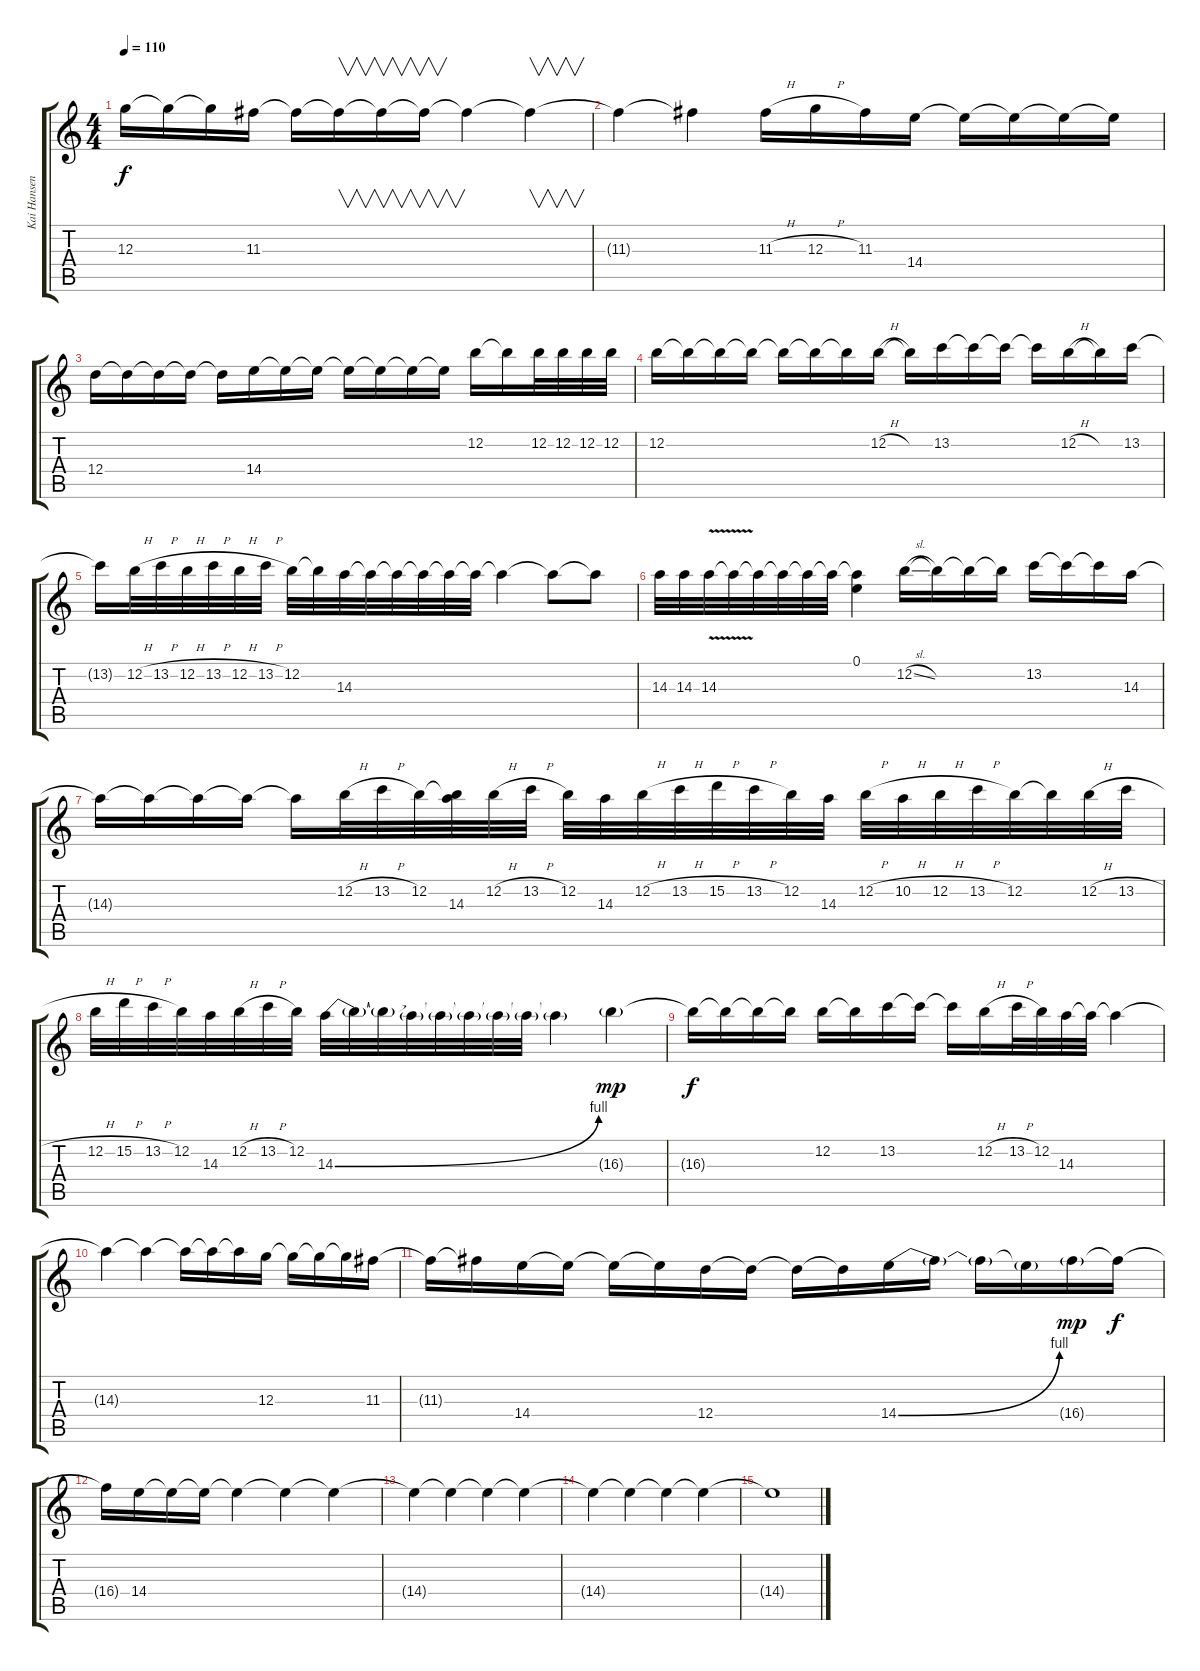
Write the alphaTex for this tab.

\track ("Kai Hansen" "Kai Hansen") {instrument distortionguitar}
\staff {score tabs}
\tuning (E4 B3 G3 D3 A2 E2) {hide}
\ts (4 4)
\tempo 110
\clef g2
\ks c
12.3{t}.16{dy f} 12.3{t}.16 12.3{t}.16 11.3.16 11.3{t}.16 11.3{t}.16{v} 11.3{t}.16{v} 11.3{t}.16{v} 11.3{t}.4 11.3{t}.4{v} |
11.3{t}.4 11.3{t}.4 11.3{h}.16 12.3{h}.16 11.3.16 14.4.16 14.4{t}.16 14.4{t}.16 14.4{t}.16 14.4{t}.16 |
12.4.16 12.4{t}.16 12.4{t}.16 12.4{t}.16 12.4{t}.16 14.4.16 14.4{t}.16 14.4{t}.16 14.4{t}.16 14.4{t}.16 14.4{t}.16 14.4{t}.16 12.2.16 12.2{t}.16 12.2.32 12.2.32 12.2.32 12.2.32 |
12.2.16 12.2{t}.16 12.2{t}.16 12.2{t}.16 12.2{t}.16 12.2{t}.16 12.2{t}.16 12.2{h}.16 12.2{t}.16 13.2.16 13.2{t}.16 13.2{t}.16 13.2{t}.16 12.2{h}.16 12.2{t}.16 13.2.16 |
13.2{t}.16 12.2{h}.32 13.2{h}.32 12.2{h}.32 13.2{h}.32 12.2{h}.32 13.2{h}.32 12.2.32 12.2{t}.32 14.3.32 14.3{t}.32 14.3{t}.32 14.3{t}.32 14.3{t}.32 14.3{t}.32 14.3{t}.4 14.3{t}.8 14.3{t}.8 |
14.3.32 14.3.32 14.3{v}.32 14.3{t}.32 14.3{t}.32 14.3{t}.32 14.3{t}.32 14.3{t}.32 (0.1 14.3{t}).4 12.2{sl}.16 12.2{t}.16 12.2{t}.16 12.2{t}.16 13.2.16 13.2{t}.16 13.2{t}.16 14.3.16 |
14.3{t}.16 14.3{t}.16 14.3{t}.16 14.3{t}.16 14.3{t}.16 12.2{h}.32 13.2{h}.32 12.2.32 (12.2{t} 14.3).32 12.2{h}.32 13.2{h}.32 12.2.32 14.3.32 12.2{h}.32 13.2{h}.32 15.2{h}.32 13.2{h}.32 12.2.32 14.3.32 12.2{h}.32 10.2{h}.32 12.2{h}.32 13.2{h}.32 12.2.32 12.2{t}.32 12.2{h}.32 13.2{h}.32 |
12.2{h}.32 15.2{h}.32 13.2{h}.32 12.2.32 14.3.32 12.2{h}.32 13.2{h}.32 12.2.32 14.3{be (bend 0 0 60 4)}.32 14.3{t}.32 14.3{t}.32 14.3{t}.32 14.3{t}.32 14.3{t}.32 14.3{t}.32 14.3{t}.32 14.3{t}.4 16.3{g}.4{dy mp} |
16.3{t}.16{dy f} 16.3{t}.16 16.3{t}.16 16.3{t}.16 12.2.16 12.2{t}.16 13.2.16 13.2{t}.16 13.2{t}.16 12.2{h}.16 13.2{h}.32 12.2.32 14.3.32 14.3{t}.32 14.3{t}.4 |
14.3{t}.4 14.3{t}.4 14.3{t}.16 14.3{t}.16 14.3{t}.16 12.3.16 12.3{t}.16 12.3{t}.16 12.3{t}.16 11.3.16 |
11.3{t}.16 11.3{t}.16 14.4.16 14.4{t}.16 14.4{t}.16 14.4{t}.16 12.4.16 12.4{t}.16 12.4{t}.16 12.4{t}.16 14.4{be (bend 0 0 60 4)}.16 14.4{t}.16 14.4{t}.16 14.4{t}.16 16.4{g}.16{dy mp} 16.4{t}.16{dy f} |
16.4{t}.16 14.4.16 14.4{t}.16 14.4{t}.16 14.4{t}.4 14.4{t}.4 14.4{t}.4 |
14.4{t}.4 14.4{t}.4 14.4{t}.4 14.4{t}.4 |
14.4{t}.4 14.4{t}.4 14.4{t}.4 14.4{t}.4 |
14.4{t}.1
